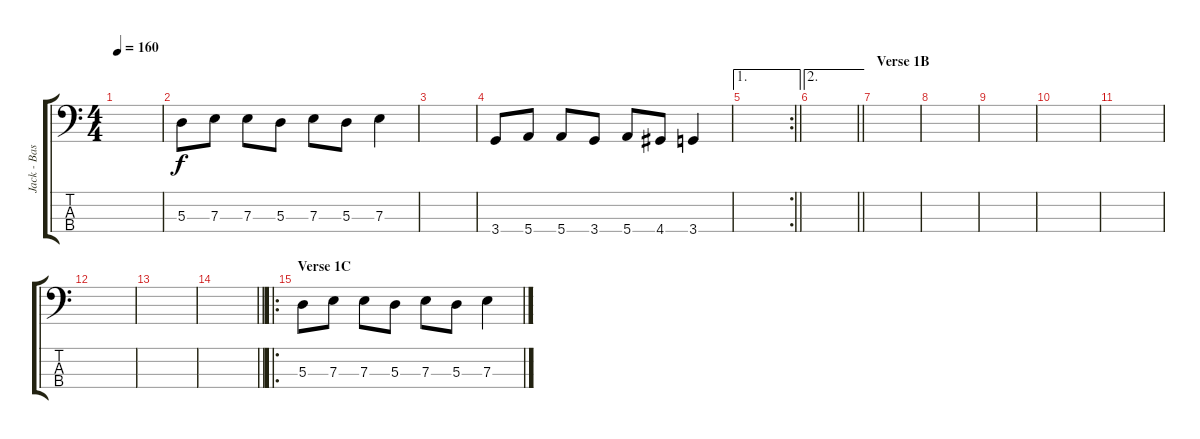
\track ("Jack - Bass" "Jack - Bas") {instrument electricbassfinger}
\staff {score tabs}
\tuning (G2 D2 A1 E1) {hide}
\ts (4 4)
\tempo 160
\clef f4
\ks c
|
5.3.8 7.3.8 7.3.8 5.3.8 7.3.8 5.3.8 7.3.4 |
|
3.4.8 5.4.8 5.4.8 3.4.8 5.4.8 4.4.8 3.4.4 |
\ae 1
\rc 2
\barLineRight lightlight
|
\ae 2
\barLineRight lightlight
|
\section ("" "Verse 1B")
|
|
|
|
|
|
|
\barLineRight lightlight
|
\ro
\section ("" "Verse 1C")
5.3.8 7.3.8 7.3.8 5.3.8 7.3.8 5.3.8 7.3.4
